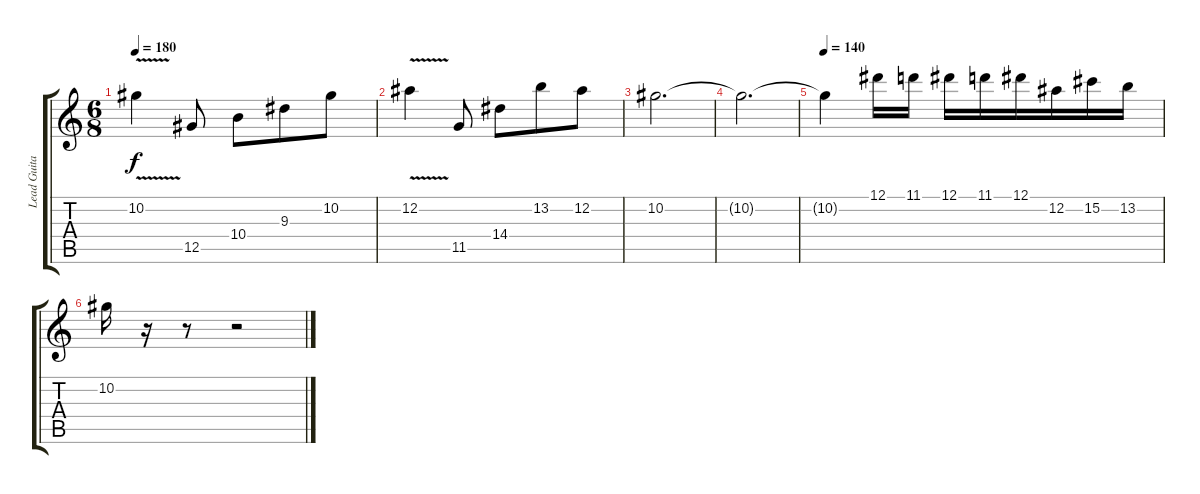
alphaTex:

\track ("Lead Guitar" "Lead Guita") {instrument distortionguitar}
\staff {score tabs}
\tuning (Eb4 Bb3 Gb3 Db3 Ab2 Eb2) {hide}
\ts (6 8)
\tempo 180
\clef g2
\ks c
10.2{v}.4{dy f} 12.5.8 10.4.8 9.3.8 10.2.8 |
12.2{v}.4 11.5.8 14.4.8 13.2.8 12.2.8 |
10.2.2{d} |
10.2{t}.2{d} |
\tempo 140
10.2{t}.4 12.1.16 11.1.16 12.1.16 11.1.16 12.1.16 12.2.16 15.2.16 13.2.16 |
10.2.16 r.16 r.8 r.2
